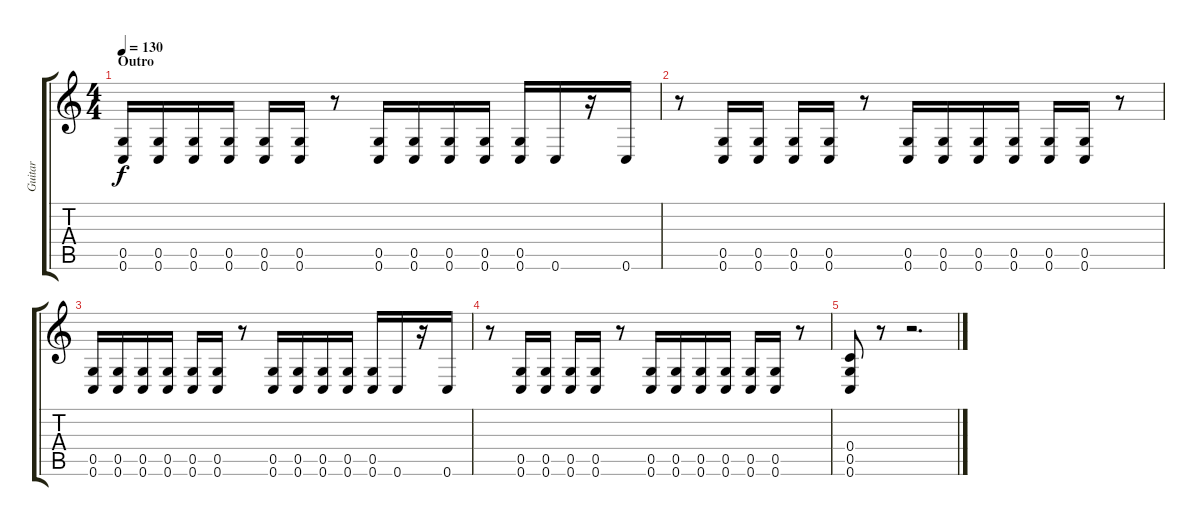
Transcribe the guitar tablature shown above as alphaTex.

\track ("Guitar" "Guitar") {instrument distortionguitar}
\staff {score tabs}
\tuning (D4 A3 F3 C3 G2 C2) {hide}
\ts (4 4)
\section ("" "Outro")
\tempo 130
\clef g2
\ks c
(0.5 0.6).16{dy f} (0.5 0.6).16 (0.5 0.6).16 (0.5 0.6).16 (0.5 0.6).16 (0.5 0.6).16 r.8 (0.5 0.6).16 (0.5 0.6).16 (0.5 0.6).16 (0.5 0.6).16 (0.5 0.6).16 0.6.16 r.16 0.6.16 |
r.8 (0.5 0.6).16 (0.5 0.6).16 (0.5 0.6).16 (0.5 0.6).16 r.8 (0.5 0.6).16 (0.5 0.6).16 (0.5 0.6).16 (0.5 0.6).16 (0.5 0.6).16 (0.5 0.6).16 r.8 |
(0.5 0.6).16 (0.5 0.6).16 (0.5 0.6).16 (0.5 0.6).16 (0.5 0.6).16 (0.5 0.6).16 r.8 (0.5 0.6).16 (0.5 0.6).16 (0.5 0.6).16 (0.5 0.6).16 (0.5 0.6).16 0.6.16 r.16 0.6.16 |
r.8 (0.5 0.6).16 (0.5 0.6).16 (0.5 0.6).16 (0.5 0.6).16 r.8 (0.5 0.6).16 (0.5 0.6).16 (0.5 0.6).16 (0.5 0.6).16 (0.5 0.6).16 (0.5 0.6).16 r.8 |
(0.4 0.5 0.6).8 r.8 r.2{d}
